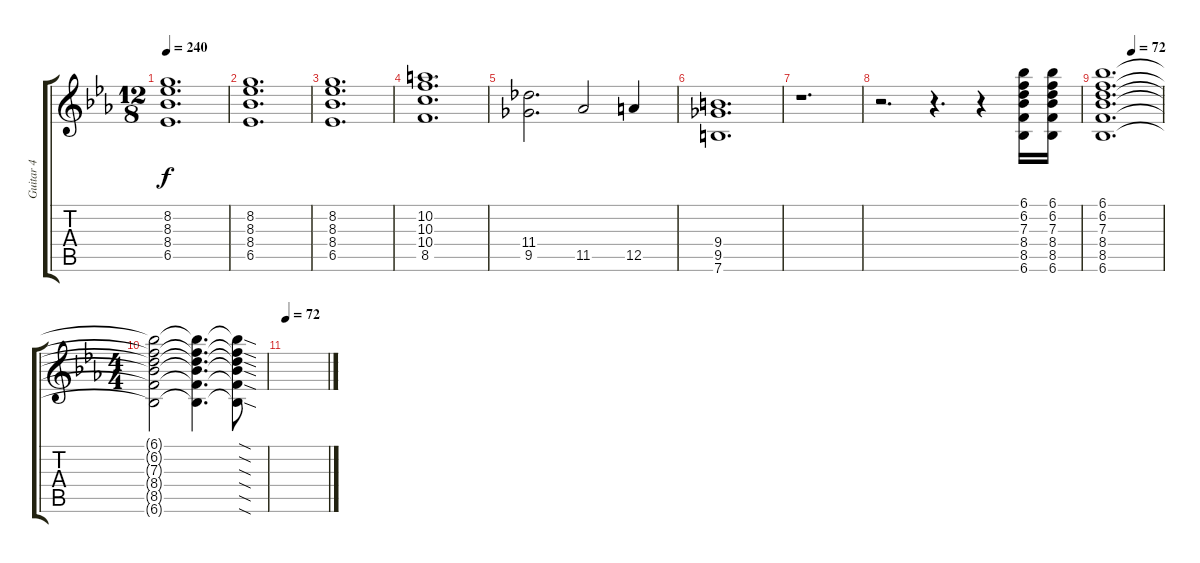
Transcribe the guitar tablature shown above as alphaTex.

\track ("Guitar 4" "Guitar 4") {instrument distortionguitar}
\staff {score tabs}
\tuning (E4 B3 G3 D3 A2 E2) {hide}
\ts (12 8)
\tempo 240
\clef g2
\ks eb
(8.2 8.3 8.4 6.5).1{d dy f} |
(8.2 8.3 8.4 6.5).1{d} |
(8.2 8.3 8.4 6.5).1{d} |
(10.2 10.3 10.4 8.5).1{d} |
(11.4 9.5).2{d} 11.5.2 12.5.4 |
(9.4 9.5 7.6).1{d} |
r.1{d} |
r.2{d} r.4{d} r.4 (6.1 6.2 7.3 8.4 8.5 6.6).16 (6.1 6.2 7.3 8.4 8.5 6.6).16 |
\tempo (72 0.5)
(6.1 6.2 7.3 8.4 8.5 6.6).1{d} |
\ts (4 4)
(6.1{t} 6.2{t} 7.3{t} 8.4{t} 8.5{t} 6.6{t}).2 (6.1{t} 6.2{t} 7.3{t} 8.4{t} 8.5{t} 6.6{t}).4{d} (6.1{sod t} 6.2{sod t} 7.3{sod t} 8.4{sod t} 8.5{sod t} 6.6{sod t}).8 |
\tempo 72
